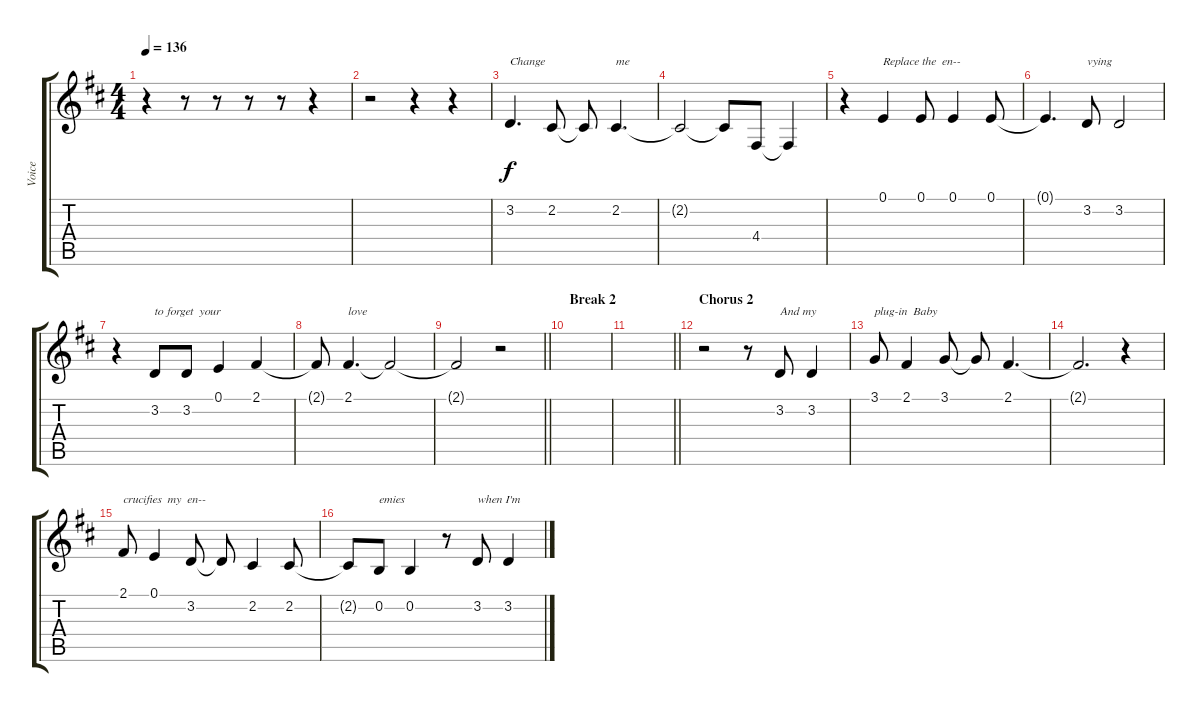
\track ("Voice" "Voice") {instrument frenchhorn}
\staff {score tabs}
\tuning (E4 B3 G3 D3 A2 E2) {hide}
\ts (4 4)
\tempo 136
\clef g2
\ks d
r.4{dy f} r.8 r.8 r.8 r.8 r.4 |
r.2 r.4 r.4 |
3.2.4{d txt "Change"} 2.2.8 2.2{t}.8 2.2.4{d txt "me"} |
2.2{t}.2 2.2{t}.8 4.4.8 4.4{t}.4 |
r.4 0.1.4{txt "Replace the  en--"} 0.1.8 0.1.4 0.1.8 |
0.1{t}.4{d} 3.2.8{txt "vying "} 3.2.2 |
r.4 3.2.8{txt "to forget  your"} 3.2.8 0.1.4 2.1.4 |
2.1{t}.8 2.1.4{d txt "love"} 2.1{t}.2 |
\barLineRight lightlight
2.1{t}.2 r.2 |
\section ("" "Break 2")
|
\barLineRight lightlight
|
\section ("" "Chorus 2")
r.2 r.8 3.2.8{txt "And my"} 3.2.4 |
3.1.8{txt "plug-in  Baby"} 2.1.4 3.1.8 3.1{t}.8 2.1.4{d} |
2.1{t}.2{d} r.4 |
2.1.8{txt "crucifies  my  en--"} 0.1.4 3.2.8 3.2{t}.8 2.2.4 2.2.8 |
2.2{t}.8 0.2.8{txt "emies"} 0.2.4 r.8 3.2.8{txt "when I'm"} 3.2.4
